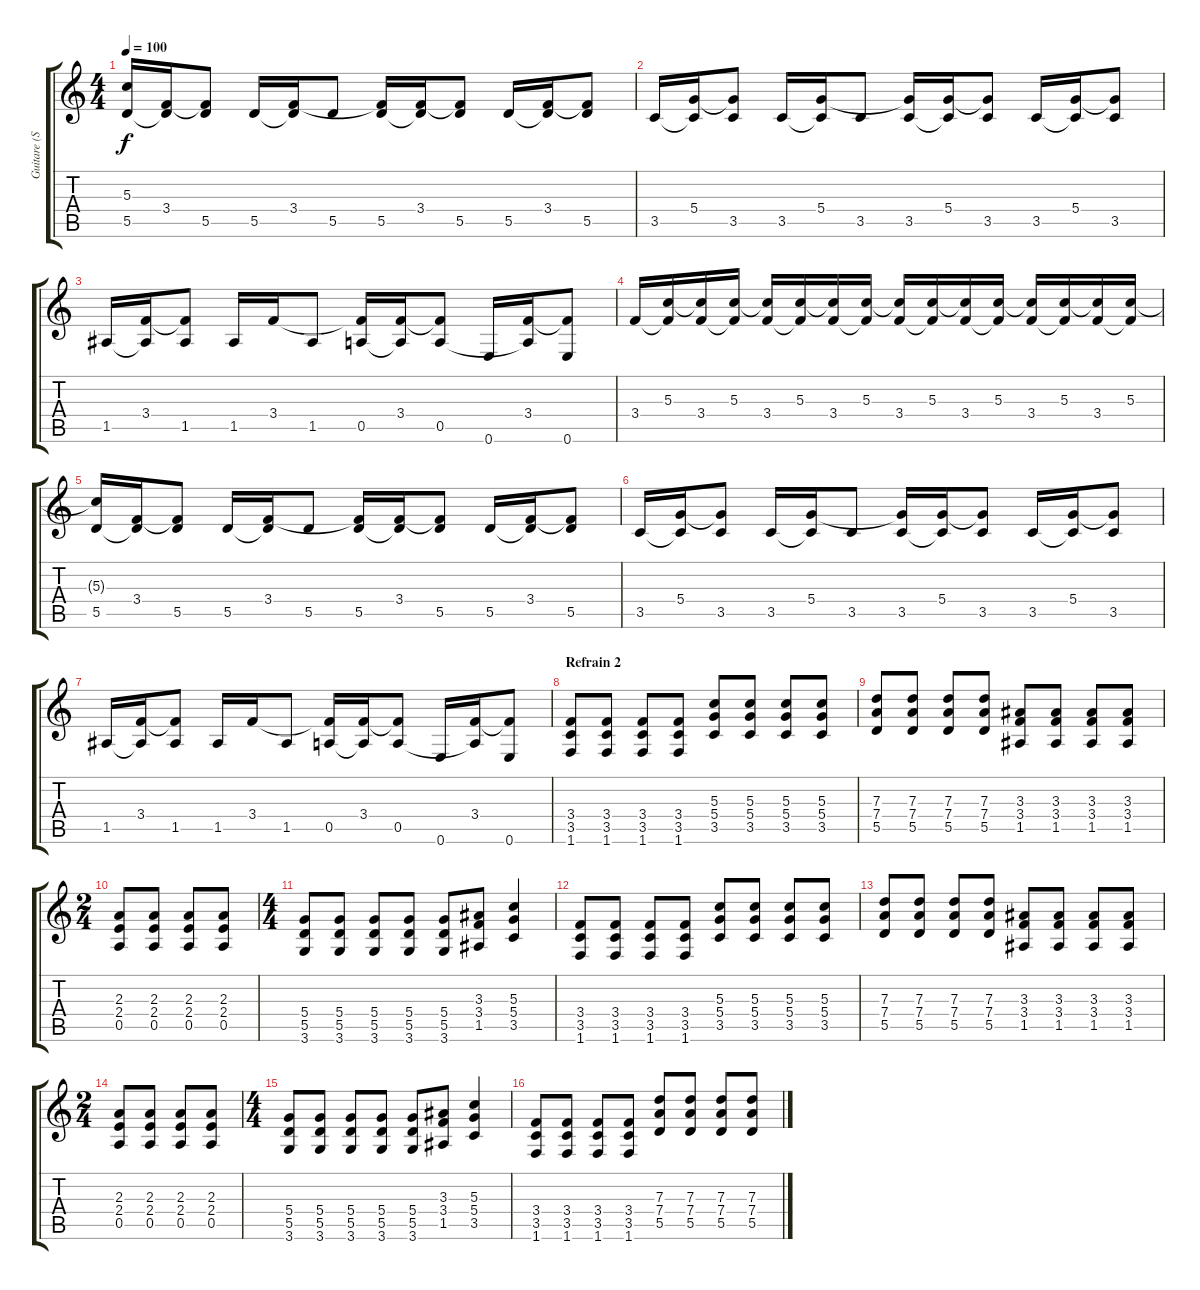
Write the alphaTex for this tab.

\track ("Guitare (Son Stéréo Gauche)" "Guitare (S") {instrument electricguitarjazz}
\staff {score tabs}
\tuning (E4 B3 G3 D3 A2 E2) {hide}
\ts (4 4)
\tempo 100
\clef g2
\ks c
(5.3{t} 5.5).16{dy f} (3.4 5.5{t}).16 (3.4{t} 5.5).8 5.5.16 (3.4 5.5{t}).16 5.5.8 (3.4{t} 5.5).16 (3.4 5.5{t}).16 (3.4{t} 5.5).8 5.5.16 (3.4 5.5{t}).16 (3.4{t} 5.5).8 |
3.5.16 (5.4 3.5{t}).16 (5.4{t} 3.5).8 3.5.16 (5.4 3.5{t}).16 3.5.8 (5.4{t} 3.5).16 (5.4 3.5{t}).16 (5.4{t} 3.5).8 3.5.16 (5.4 3.5{t}).16 (5.4{t} 3.5).8 |
1.5.16 (3.4 1.5{t}).16 (3.4{t} 1.5).8 1.5.16 3.4.16 1.5.8 (3.4{t} 0.5).16 (3.4 0.5{t}).16 (3.4{t} 0.5).8 0.6.16 (3.4 0.5{t}).16 (3.4{t} 0.6).8 |
3.4.16{volume 16 instrument electricguitarjazz} (5.3 3.4{t}).16 (5.3{t} 3.4).16 (5.3 3.4{t}).16 (5.3{t} 3.4).16 (5.3 3.4{t}).16 (5.3{t} 3.4).16 (5.3 3.4{t}).16 (5.3{t} 3.4).16 (5.3 3.4{t}).16 (5.3{t} 3.4).16 (5.3 3.4{t}).16 (5.3{t} 3.4).16 (5.3 3.4{t}).16 (5.3{t} 3.4).16 (5.3 3.4{t}).16 |
(5.3{t} 5.5).16 (3.4 5.5{t}).16 (3.4{t} 5.5).8 5.5.16 (3.4 5.5{t}).16 5.5.8 (3.4{t} 5.5).16 (3.4 5.5{t}).16 (3.4{t} 5.5).8 5.5.16 (3.4 5.5{t}).16 (3.4{t} 5.5).8 |
3.5.16 (5.4 3.5{t}).16 (5.4{t} 3.5).8 3.5.16 (5.4 3.5{t}).16 3.5.8 (5.4{t} 3.5).16 (5.4 3.5{t}).16 (5.4{t} 3.5).8 3.5.16 (5.4 3.5{t}).16 (5.4{t} 3.5).8 |
1.5.16 (3.4 1.5{t}).16 (3.4{t} 1.5).8 1.5.16 3.4.16 1.5.8 (3.4{t} 0.5).16 (3.4 0.5{t}).16 (3.4{t} 0.5).8 0.6.16 (3.4 0.5{t}).16 (3.4{t} 0.6).8 |
\section ("" "Refrain 2")
(3.4 3.5 1.6).8{balance 8 instrument distortionguitar} (3.4 3.5 1.6).8 (3.4 3.5 1.6).8 (3.4 3.5 1.6).8 (5.3 5.4 3.5).8 (5.3 5.4 3.5).8 (5.3 5.4 3.5).8 (5.3 5.4 3.5).8 |
(7.3 7.4 5.5).8 (7.3 7.4 5.5).8 (7.3 7.4 5.5).8 (7.3 7.4 5.5).8 (3.3 3.4 1.5).8 (3.3 3.4 1.5).8 (3.3 3.4 1.5).8 (3.3 3.4 1.5).8 |
\ts (2 4)
(2.3 2.4 0.5).8 (2.3 2.4 0.5).8 (2.3 2.4 0.5).8 (2.3 2.4 0.5).8 |
\ts (4 4)
(5.4 5.5 3.6).8 (5.4 5.5 3.6).8 (5.4 5.5 3.6).8 (5.4 5.5 3.6).8 (5.4 5.5 3.6).8 (3.3 3.4 1.5).8 (5.3 5.4 3.5).4 |
(3.4 3.5 1.6).8{balance 8 instrument distortionguitar} (3.4 3.5 1.6).8 (3.4 3.5 1.6).8 (3.4 3.5 1.6).8 (5.3 5.4 3.5).8 (5.3 5.4 3.5).8 (5.3 5.4 3.5).8 (5.3 5.4 3.5).8 |
(7.3 7.4 5.5).8 (7.3 7.4 5.5).8 (7.3 7.4 5.5).8 (7.3 7.4 5.5).8 (3.3 3.4 1.5).8 (3.3 3.4 1.5).8 (3.3 3.4 1.5).8 (3.3 3.4 1.5).8 |
\ts (2 4)
(2.3 2.4 0.5).8 (2.3 2.4 0.5).8 (2.3 2.4 0.5).8 (2.3 2.4 0.5).8 |
\ts (4 4)
(5.4 5.5 3.6).8 (5.4 5.5 3.6).8 (5.4 5.5 3.6).8 (5.4 5.5 3.6).8 (5.4 5.5 3.6).8 (3.3 3.4 1.5).8 (5.3 5.4 3.5).4 |
(3.4 3.5 1.6).8{instrument distortionguitar} (3.4 3.5 1.6).8 (3.4 3.5 1.6).8 (3.4 3.5 1.6).8 (7.3 7.4 5.5).8 (7.3 7.4 5.5).8 (7.3 7.4 5.5).8 (7.3 7.4 5.5).8
